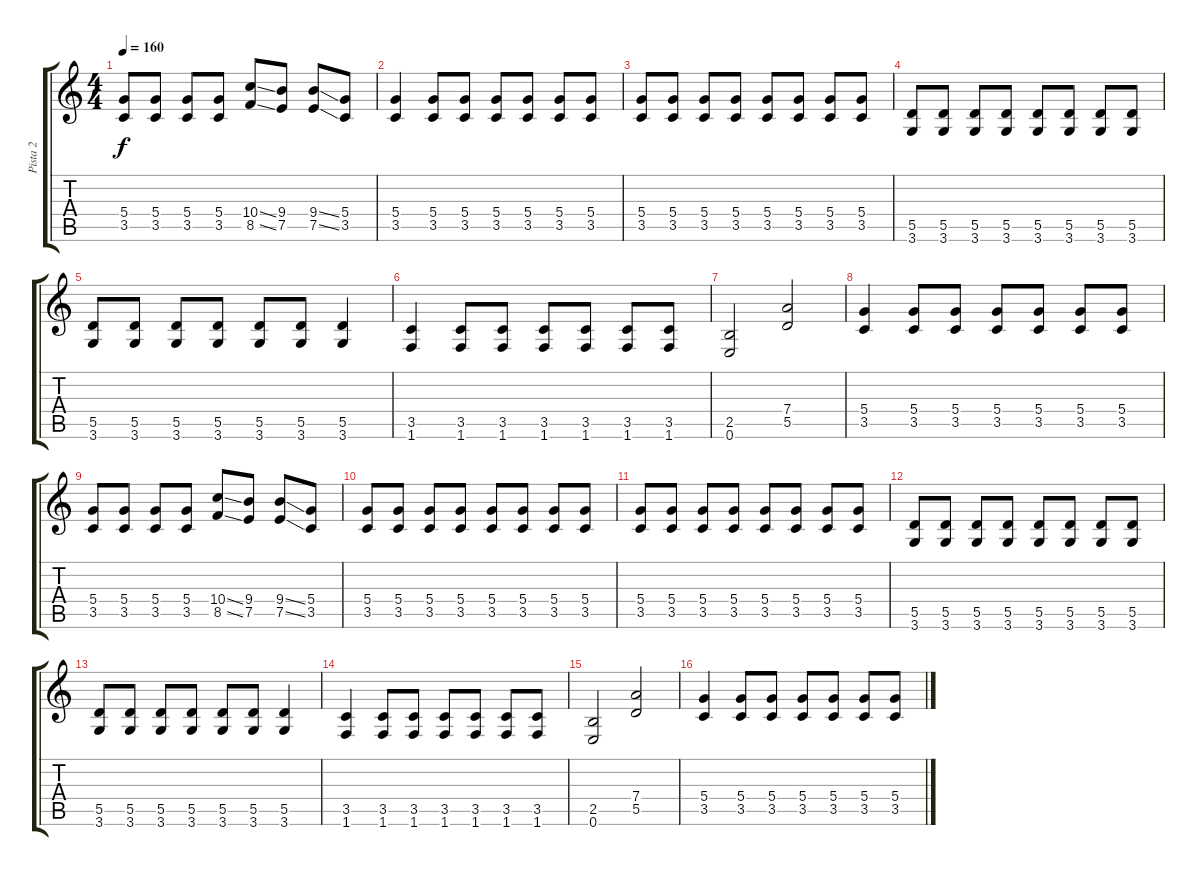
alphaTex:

\track ("Pista 2" "Pista 2") {instrument distortionguitar}
\staff {score tabs}
\tuning (E4 B3 G3 D3 A2 E2) {hide}
\ts (4 4)
\tempo 160
\clef g2
\ks c
(5.4 3.5).8{dy f} (5.4 3.5).8 (5.4 3.5).8 (5.4 3.5).8 (10.4{ss} 8.5{ss}).8 (9.4 7.5).8 (9.4{ss} 7.5{ss}).8 (5.4 3.5).8 |
(5.4 3.5).4 (5.4 3.5).8 (5.4 3.5).8 (5.4 3.5).8 (5.4 3.5).8 (5.4 3.5).8 (5.4 3.5).8 |
(5.4 3.5).8 (5.4 3.5).8 (5.4 3.5).8 (5.4 3.5).8 (5.4 3.5).8 (5.4 3.5).8 (5.4 3.5).8 (5.4 3.5).8 |
(5.5 3.6).8 (5.5 3.6).8 (5.5 3.6).8 (5.5 3.6).8 (5.5 3.6).8 (5.5 3.6).8 (5.5 3.6).8 (5.5 3.6).8 |
(5.5 3.6).8 (5.5 3.6).8 (5.5 3.6).8 (5.5 3.6).8 (5.5 3.6).8 (5.5 3.6).8 (5.5 3.6).4 |
(3.5 1.6).4 (3.5 1.6).8 (3.5 1.6).8 (3.5 1.6).8 (3.5 1.6).8 (3.5 1.6).8 (3.5 1.6).8 |
(2.5 0.6).2 (7.4 5.5).2 |
(5.4 3.5).4 (5.4 3.5).8 (5.4 3.5).8 (5.4 3.5).8 (5.4 3.5).8 (5.4 3.5).8 (5.4 3.5).8 |
(5.4 3.5).8 (5.4 3.5).8 (5.4 3.5).8 (5.4 3.5).8 (10.4{ss} 8.5{ss}).8 (9.4 7.5).8 (9.4{ss} 7.5{ss}).8 (5.4 3.5).8 |
(5.4 3.5).8 (5.4 3.5).8 (5.4 3.5).8 (5.4 3.5).8 (5.4 3.5).8 (5.4 3.5).8 (5.4 3.5).8 (5.4 3.5).8 |
(5.4 3.5).8 (5.4 3.5).8 (5.4 3.5).8 (5.4 3.5).8 (5.4 3.5).8 (5.4 3.5).8 (5.4 3.5).8 (5.4 3.5).8 |
(5.5 3.6).8 (5.5 3.6).8 (5.5 3.6).8 (5.5 3.6).8 (5.5 3.6).8 (5.5 3.6).8 (5.5 3.6).8 (5.5 3.6).8 |
(5.5 3.6).8 (5.5 3.6).8 (5.5 3.6).8 (5.5 3.6).8 (5.5 3.6).8 (5.5 3.6).8 (5.5 3.6).4 |
(3.5 1.6).4 (3.5 1.6).8 (3.5 1.6).8 (3.5 1.6).8 (3.5 1.6).8 (3.5 1.6).8 (3.5 1.6).8 |
(2.5 0.6).2 (7.4 5.5).2 |
(5.4 3.5).4 (5.4 3.5).8 (5.4 3.5).8 (5.4 3.5).8 (5.4 3.5).8 (5.4 3.5).8 (5.4 3.5).8
